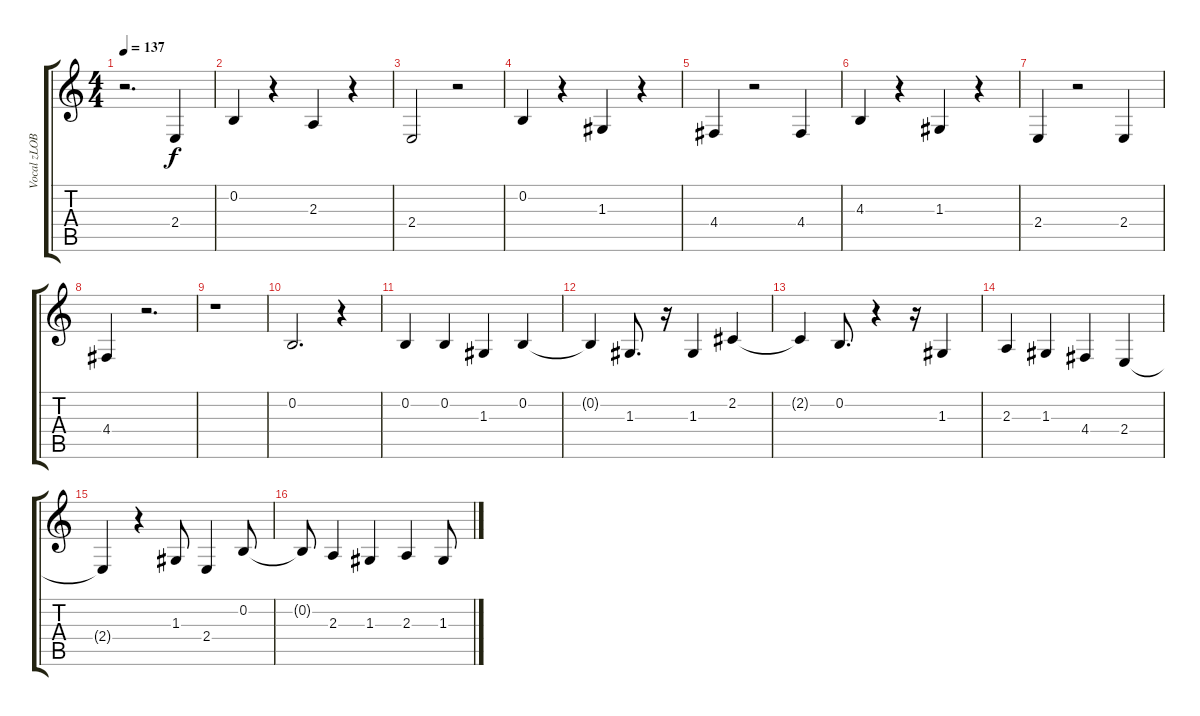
\track ("Vocal zLOB" "Vocal zLOB") {instrument altosax}
\staff {score tabs}
\tuning (E4 B3 G3 D3 A2 E2) {hide}
\ts (4 4)
\tempo 137
\clef g2
\ks c
r.2{d dy f} 2.4.4 |
0.2.4 r.4 2.3.4 r.4 |
2.4.2 r.2 |
0.2.4 r.4 1.3.4 r.4 |
4.4.4 r.2 4.4.4 |
4.3.4 r.4 1.3.4 r.4 |
2.4.4 r.2 2.4.4 |
4.4.4 r.2{d} |
r.1 |
0.2.2{d} r.4 |
0.2.4 0.2.4 1.3.4 0.2.4 |
0.2{t}.4 1.3.8{d} r.16 1.3.4 2.2.4 |
2.2{t}.4 0.2.8{d} r.4 r.16 1.3.4 |
2.3.4 1.3.4 4.4.4 2.4.4 |
2.4{t}.4 r.4 1.3.8 2.4.4 0.2.8 |
0.2{t}.8 2.3.4 1.3.4 2.3.4 1.3.8
